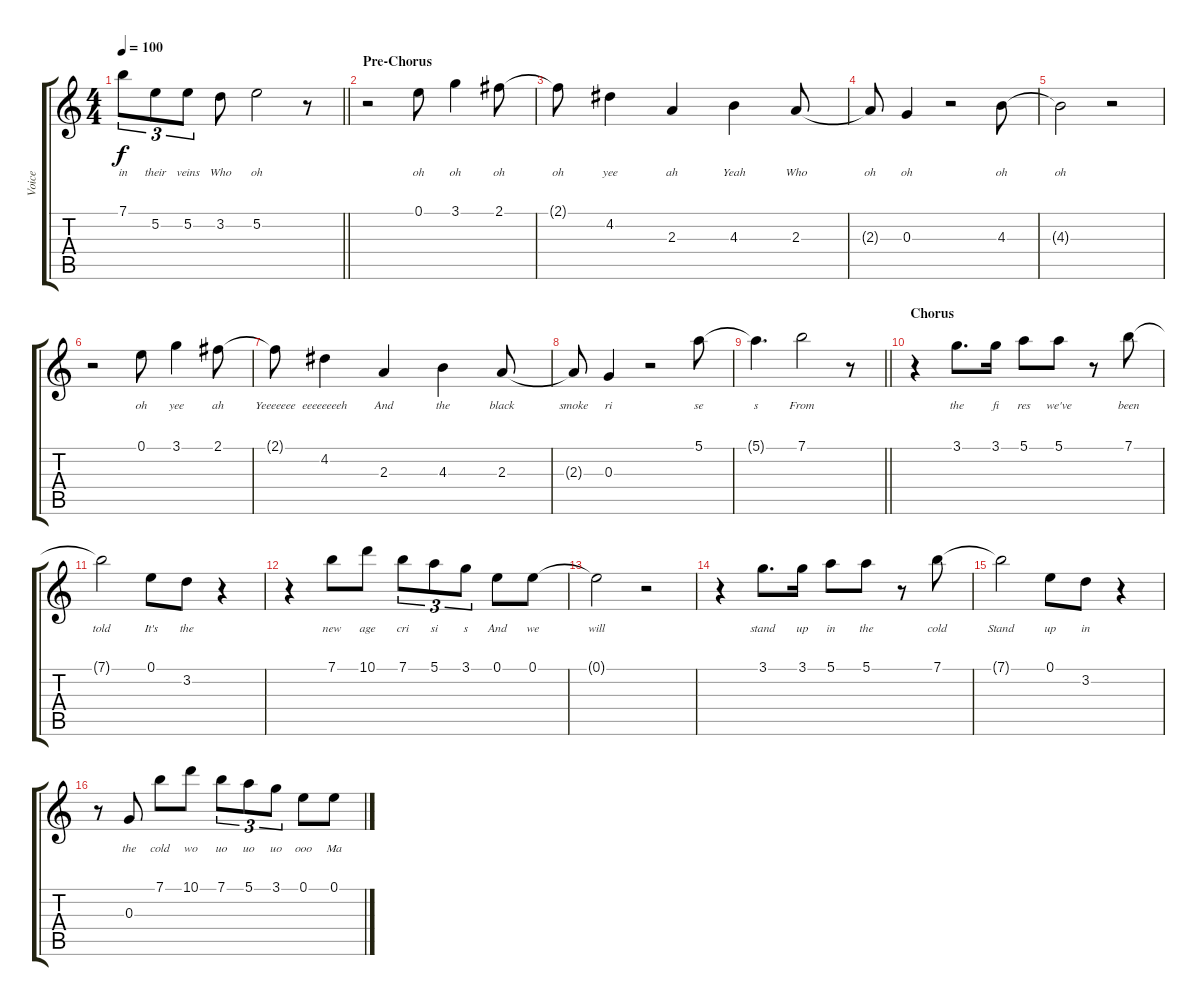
\track ("Voice" "Voice") {instrument acousticguitarsteel}
\staff {score tabs}
\tuning (E4 B3 G3 D3 A2 E2) {hide}
\ts (4 4)
\tempo 100
\clef g2
\barLineRight lightlight
\ks c
7.1.8{tu (3 2) lyrics (0 "in") lyrics (1 "") lyrics (2 "") lyrics (3 "") lyrics (4 "") dy f} 5.2.8{tu (3 2) lyrics (0 "their") lyrics (1 "") lyrics (2 "") lyrics (3 "") lyrics (4 "")} 5.2.8{tu (3 2) lyrics (0 "veins") lyrics (1 "") lyrics (2 "") lyrics (3 "") lyrics (4 "")} 3.2.8{lyrics (0 "Who") lyrics (1 "") lyrics (2 "") lyrics (3 "") lyrics (4 "")} 5.2.2{lyrics (0 "oh") lyrics (1 "") lyrics (2 "") lyrics (3 "") lyrics (4 "")} r.8 |
\section ("" "Pre-Chorus")
r.2 0.1.8{lyrics (0 "oh") lyrics (1 "") lyrics (2 "") lyrics (3 "") lyrics (4 "")} 3.1.4{lyrics (0 "oh") lyrics (1 "") lyrics (2 "") lyrics (3 "") lyrics (4 "")} 2.1.8{lyrics (0 "oh") lyrics (1 "") lyrics (2 "") lyrics (3 "") lyrics (4 "")} |
2.1{t}.8{lyrics (0 "oh") lyrics (1 "") lyrics (2 "") lyrics (3 "") lyrics (4 "")} 4.2.4{lyrics (0 "yee") lyrics (1 "") lyrics (2 "") lyrics (3 "") lyrics (4 "")} 2.3.4{lyrics (0 "ah") lyrics (1 "") lyrics (2 "") lyrics (3 "") lyrics (4 "")} 4.3.4{lyrics (0 "Yeah") lyrics (1 "") lyrics (2 "") lyrics (3 "") lyrics (4 "")} 2.3.8{lyrics (0 "Who") lyrics (1 "") lyrics (2 "") lyrics (3 "") lyrics (4 "")} |
2.3{t}.8{lyrics (0 "oh") lyrics (1 "") lyrics (2 "") lyrics (3 "") lyrics (4 "")} 0.3.4{lyrics (0 "oh") lyrics (1 "") lyrics (2 "") lyrics (3 "") lyrics (4 "")} r.2 4.3.8{lyrics (0 "oh") lyrics (1 "") lyrics (2 "") lyrics (3 "") lyrics (4 "")} |
4.3{t}.2{lyrics (0 "oh") lyrics (1 "") lyrics (2 "") lyrics (3 "") lyrics (4 "")} r.2 |
r.2 0.1.8{lyrics (0 "oh") lyrics (1 "") lyrics (2 "") lyrics (3 "") lyrics (4 "")} 3.1.4{lyrics (0 "yee") lyrics (1 "") lyrics (2 "") lyrics (3 "") lyrics (4 "")} 2.1.8{lyrics (0 "ah") lyrics (1 "") lyrics (2 "") lyrics (3 "") lyrics (4 "")} |
2.1{t}.8{lyrics (0 "Yeeeeeee") lyrics (1 "") lyrics (2 "") lyrics (3 "") lyrics (4 "")} 4.2.4{lyrics (0 "eeeeeeeeh") lyrics (1 "") lyrics (2 "") lyrics (3 "") lyrics (4 "")} 2.3.4{lyrics (0 "And") lyrics (1 "") lyrics (2 "") lyrics (3 "") lyrics (4 "")} 4.3.4{lyrics (0 "the") lyrics (1 "") lyrics (2 "") lyrics (3 "") lyrics (4 "")} 2.3.8{lyrics (0 "black") lyrics (1 "") lyrics (2 "") lyrics (3 "") lyrics (4 "")} |
2.3{t}.8{lyrics (0 "smoke") lyrics (1 "") lyrics (2 "") lyrics (3 "") lyrics (4 "")} 0.3.4{lyrics (0 "ri") lyrics (1 "") lyrics (2 "") lyrics (3 "") lyrics (4 "")} r.2 5.1.8{lyrics (0 "se") lyrics (1 "") lyrics (2 "") lyrics (3 "") lyrics (4 "")} |
\barLineRight lightlight
5.1{t}.4{d lyrics (0 "s") lyrics (1 "") lyrics (2 "") lyrics (3 "") lyrics (4 "")} 7.1.2{lyrics (0 "From") lyrics (1 "") lyrics (2 "") lyrics (3 "") lyrics (4 "")} r.8 |
\section ("" "Chorus")
r.4 3.1.8{d lyrics (0 "the") lyrics (1 "") lyrics (2 "") lyrics (3 "") lyrics (4 "")} 3.1.16{lyrics (0 "fi") lyrics (1 "") lyrics (2 "") lyrics (3 "") lyrics (4 "")} 5.1.8{lyrics (0 "res") lyrics (1 "") lyrics (2 "") lyrics (3 "") lyrics (4 "")} 5.1.8{lyrics (0 "we've") lyrics (1 "") lyrics (2 "") lyrics (3 "") lyrics (4 "")} r.8 7.1.8{lyrics (0 "been") lyrics (1 "") lyrics (2 "") lyrics (3 "") lyrics (4 "")} |
7.1{t}.2{lyrics (0 "told") lyrics (1 "") lyrics (2 "") lyrics (3 "") lyrics (4 "")} 0.1.8{lyrics (0 "It's") lyrics (1 "") lyrics (2 "") lyrics (3 "") lyrics (4 "")} 3.2.8{lyrics (0 "the") lyrics (1 "") lyrics (2 "") lyrics (3 "") lyrics (4 "")} r.4 |
r.4 7.1.8{lyrics (0 "new") lyrics (1 "") lyrics (2 "") lyrics (3 "") lyrics (4 "")} 10.1.8{lyrics (0 "age") lyrics (1 "") lyrics (2 "") lyrics (3 "") lyrics (4 "")} 7.1.8{tu (3 2) lyrics (0 "cri") lyrics (1 "") lyrics (2 "") lyrics (3 "") lyrics (4 "")} 5.1.8{tu (3 2) lyrics (0 "si") lyrics (1 "") lyrics (2 "") lyrics (3 "") lyrics (4 "")} 3.1.8{tu (3 2) lyrics (0 "s") lyrics (1 "") lyrics (2 "") lyrics (3 "") lyrics (4 "")} 0.1.8{lyrics (0 "And") lyrics (1 "") lyrics (2 "") lyrics (3 "") lyrics (4 "")} 0.1.8{lyrics (0 "we") lyrics (1 "") lyrics (2 "") lyrics (3 "") lyrics (4 "")} |
0.1{t}.2{lyrics (0 "will") lyrics (1 "") lyrics (2 "") lyrics (3 "") lyrics (4 "")} r.2 |
r.4 3.1.8{d lyrics (0 "stand") lyrics (1 "") lyrics (2 "") lyrics (3 "") lyrics (4 "")} 3.1.16{lyrics (0 "up") lyrics (1 "") lyrics (2 "") lyrics (3 "") lyrics (4 "")} 5.1.8{lyrics (0 "in") lyrics (1 "") lyrics (2 "") lyrics (3 "") lyrics (4 "")} 5.1.8{lyrics (0 "the") lyrics (1 "") lyrics (2 "") lyrics (3 "") lyrics (4 "")} r.8 7.1.8{lyrics (0 "cold") lyrics (1 "") lyrics (2 "") lyrics (3 "") lyrics (4 "")} |
7.1{t}.2{lyrics (0 "Stand") lyrics (1 "") lyrics (2 "") lyrics (3 "") lyrics (4 "")} 0.1.8{lyrics (0 "up") lyrics (1 "") lyrics (2 "") lyrics (3 "") lyrics (4 "")} 3.2.8{lyrics (0 "in") lyrics (1 "") lyrics (2 "") lyrics (3 "") lyrics (4 "")} r.4 |
r.8 0.3.8{lyrics (0 "the") lyrics (1 "") lyrics (2 "") lyrics (3 "") lyrics (4 "")} 7.1.8{lyrics (0 "cold") lyrics (1 "") lyrics (2 "") lyrics (3 "") lyrics (4 "")} 10.1.8{lyrics (0 "wo") lyrics (1 "") lyrics (2 "") lyrics (3 "") lyrics (4 "")} 7.1.8{tu (3 2) lyrics (0 "uo") lyrics (1 "") lyrics (2 "") lyrics (3 "") lyrics (4 "")} 5.1.8{tu (3 2) lyrics (0 "uo") lyrics (1 "") lyrics (2 "") lyrics (3 "") lyrics (4 "")} 3.1.8{tu (3 2) lyrics (0 "uo") lyrics (1 "") lyrics (2 "") lyrics (3 "") lyrics (4 "")} 0.1.8{lyrics (0 "ooo") lyrics (1 "") lyrics (2 "") lyrics (3 "") lyrics (4 "")} 0.1.8{lyrics (0 "Ma") lyrics (1 "") lyrics (2 "") lyrics (3 "") lyrics (4 "")}
